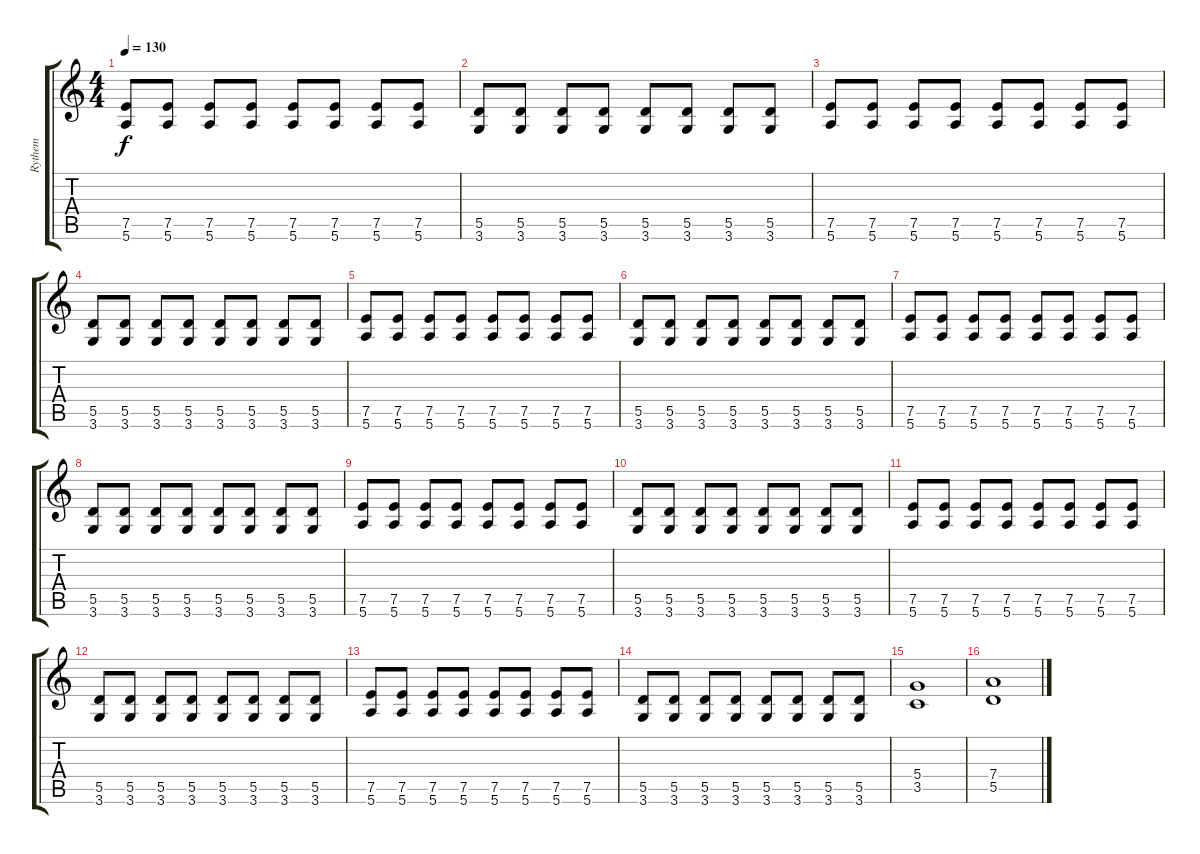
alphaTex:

\track ("Rythem" "Rythem") {instrument overdrivenguitar}
\staff {score tabs}
\tuning (E4 B3 G3 D3 A2 E2) {hide}
\ts (4 4)
\tempo 130
\clef g2
\ks c
(7.5 5.6).8{dy f} (7.5 5.6).8 (7.5 5.6).8 (7.5 5.6).8 (7.5 5.6).8 (7.5 5.6).8 (7.5 5.6).8 (7.5 5.6).8 |
(5.5 3.6).8 (5.5 3.6).8 (5.5 3.6).8 (5.5 3.6).8 (5.5 3.6).8 (5.5 3.6).8 (5.5 3.6).8 (5.5 3.6).8 |
(7.5 5.6).8{volume 4} (7.5 5.6).8 (7.5 5.6).8 (7.5 5.6).8 (7.5 5.6).8 (7.5 5.6).8 (7.5 5.6).8 (7.5 5.6).8 |
(5.5 3.6).8 (5.5 3.6).8 (5.5 3.6).8 (5.5 3.6).8 (5.5 3.6).8 (5.5 3.6).8 (5.5 3.6).8 (5.5 3.6).8 |
(7.5 5.6).8 (7.5 5.6).8 (7.5 5.6).8 (7.5 5.6).8 (7.5 5.6).8 (7.5 5.6).8 (7.5 5.6).8 (7.5 5.6).8 |
(5.5 3.6).8 (5.5 3.6).8 (5.5 3.6).8 (5.5 3.6).8 (5.5 3.6).8 (5.5 3.6).8 (5.5 3.6).8 (5.5 3.6).8 |
(7.5 5.6).8{volume 4} (7.5 5.6).8 (7.5 5.6).8 (7.5 5.6).8 (7.5 5.6).8 (7.5 5.6).8 (7.5 5.6).8 (7.5 5.6).8 |
(5.5 3.6).8 (5.5 3.6).8 (5.5 3.6).8 (5.5 3.6).8 (5.5 3.6).8 (5.5 3.6).8 (5.5 3.6).8 (5.5 3.6).8 |
(7.5 5.6).8 (7.5 5.6).8 (7.5 5.6).8 (7.5 5.6).8 (7.5 5.6).8 (7.5 5.6).8 (7.5 5.6).8 (7.5 5.6).8 |
(5.5 3.6).8 (5.5 3.6).8 (5.5 3.6).8 (5.5 3.6).8 (5.5 3.6).8 (5.5 3.6).8 (5.5 3.6).8 (5.5 3.6).8 |
(7.5 5.6).8{volume 4} (7.5 5.6).8 (7.5 5.6).8 (7.5 5.6).8 (7.5 5.6).8 (7.5 5.6).8 (7.5 5.6).8 (7.5 5.6).8 |
(5.5 3.6).8 (5.5 3.6).8 (5.5 3.6).8 (5.5 3.6).8 (5.5 3.6).8 (5.5 3.6).8 (5.5 3.6).8 (5.5 3.6).8 |
(7.5 5.6).8 (7.5 5.6).8 (7.5 5.6).8 (7.5 5.6).8 (7.5 5.6).8 (7.5 5.6).8 (7.5 5.6).8 (7.5 5.6).8 |
(5.5 3.6).8 (5.5 3.6).8 (5.5 3.6).8 (5.5 3.6).8 (5.5 3.6).8 (5.5 3.6).8 (5.5 3.6).8 (5.5 3.6).8 |
(5.4 3.5).1{volume 6} |
(7.4 5.5).1
